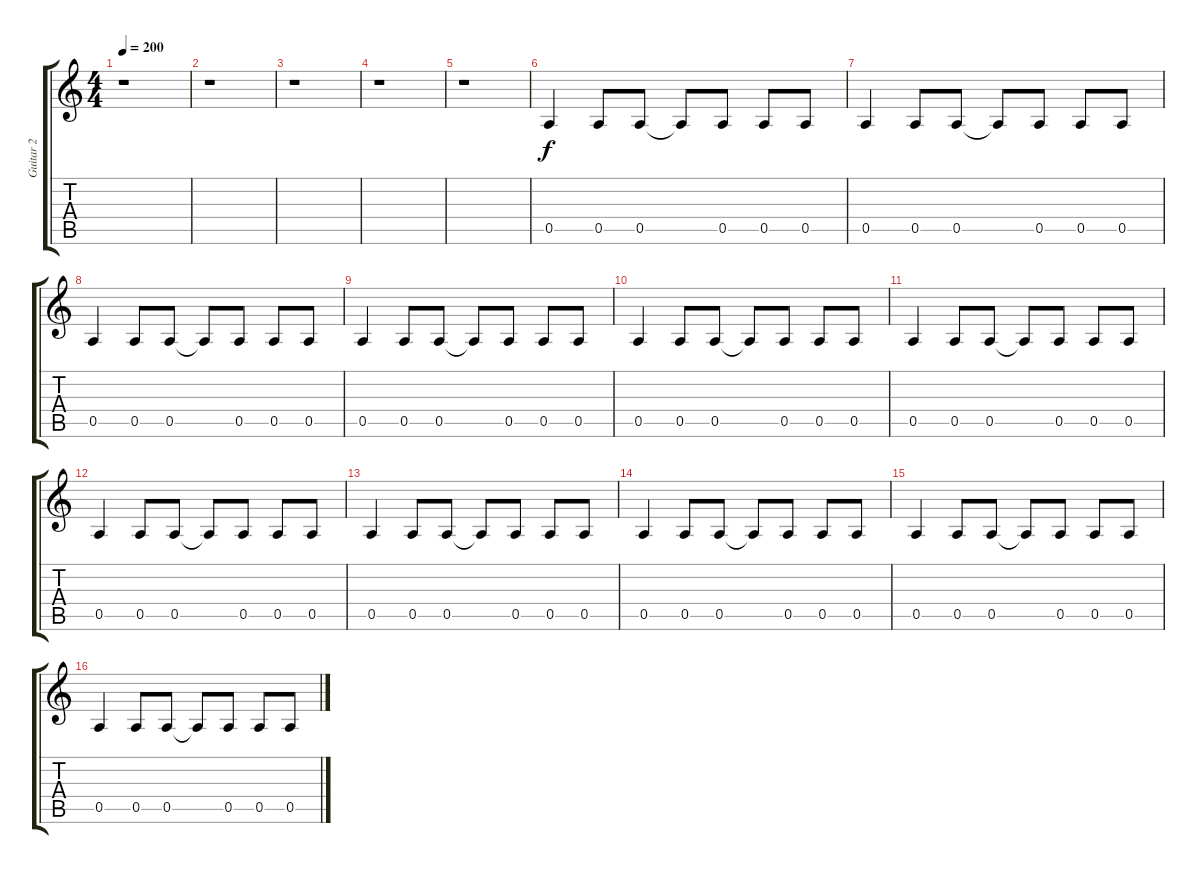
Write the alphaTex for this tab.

\track ("Guitar 2" "Guitar 2") {instrument distortionguitar}
\staff {score tabs}
\tuning (E4 B3 G3 D3 A2 E2) {hide}
\ts (4 4)
\tempo 200
\clef g2
\ks c
r.1{dy f} |
r.1 |
r.1 |
r.1 |
r.1 |
0.5.4 0.5.8 0.5.8 0.5{t}.8 0.5.8 0.5.8 0.5.8 |
0.5.4 0.5.8 0.5.8 0.5{t}.8 0.5.8 0.5.8 0.5.8 |
0.5.4 0.5.8 0.5.8 0.5{t}.8 0.5.8 0.5.8 0.5.8 |
0.5.4 0.5.8 0.5.8 0.5{t}.8 0.5.8 0.5.8 0.5.8 |
0.5.4 0.5.8 0.5.8 0.5{t}.8 0.5.8 0.5.8 0.5.8 |
0.5.4 0.5.8 0.5.8 0.5{t}.8 0.5.8 0.5.8 0.5.8 |
0.5.4 0.5.8 0.5.8 0.5{t}.8 0.5.8 0.5.8 0.5.8 |
0.5.4 0.5.8 0.5.8 0.5{t}.8 0.5.8 0.5.8 0.5.8 |
0.5.4 0.5.8 0.5.8 0.5{t}.8 0.5.8 0.5.8 0.5.8 |
0.5.4 0.5.8 0.5.8 0.5{t}.8 0.5.8 0.5.8 0.5.8 |
0.5.4 0.5.8 0.5.8 0.5{t}.8 0.5.8 0.5.8 0.5.8
